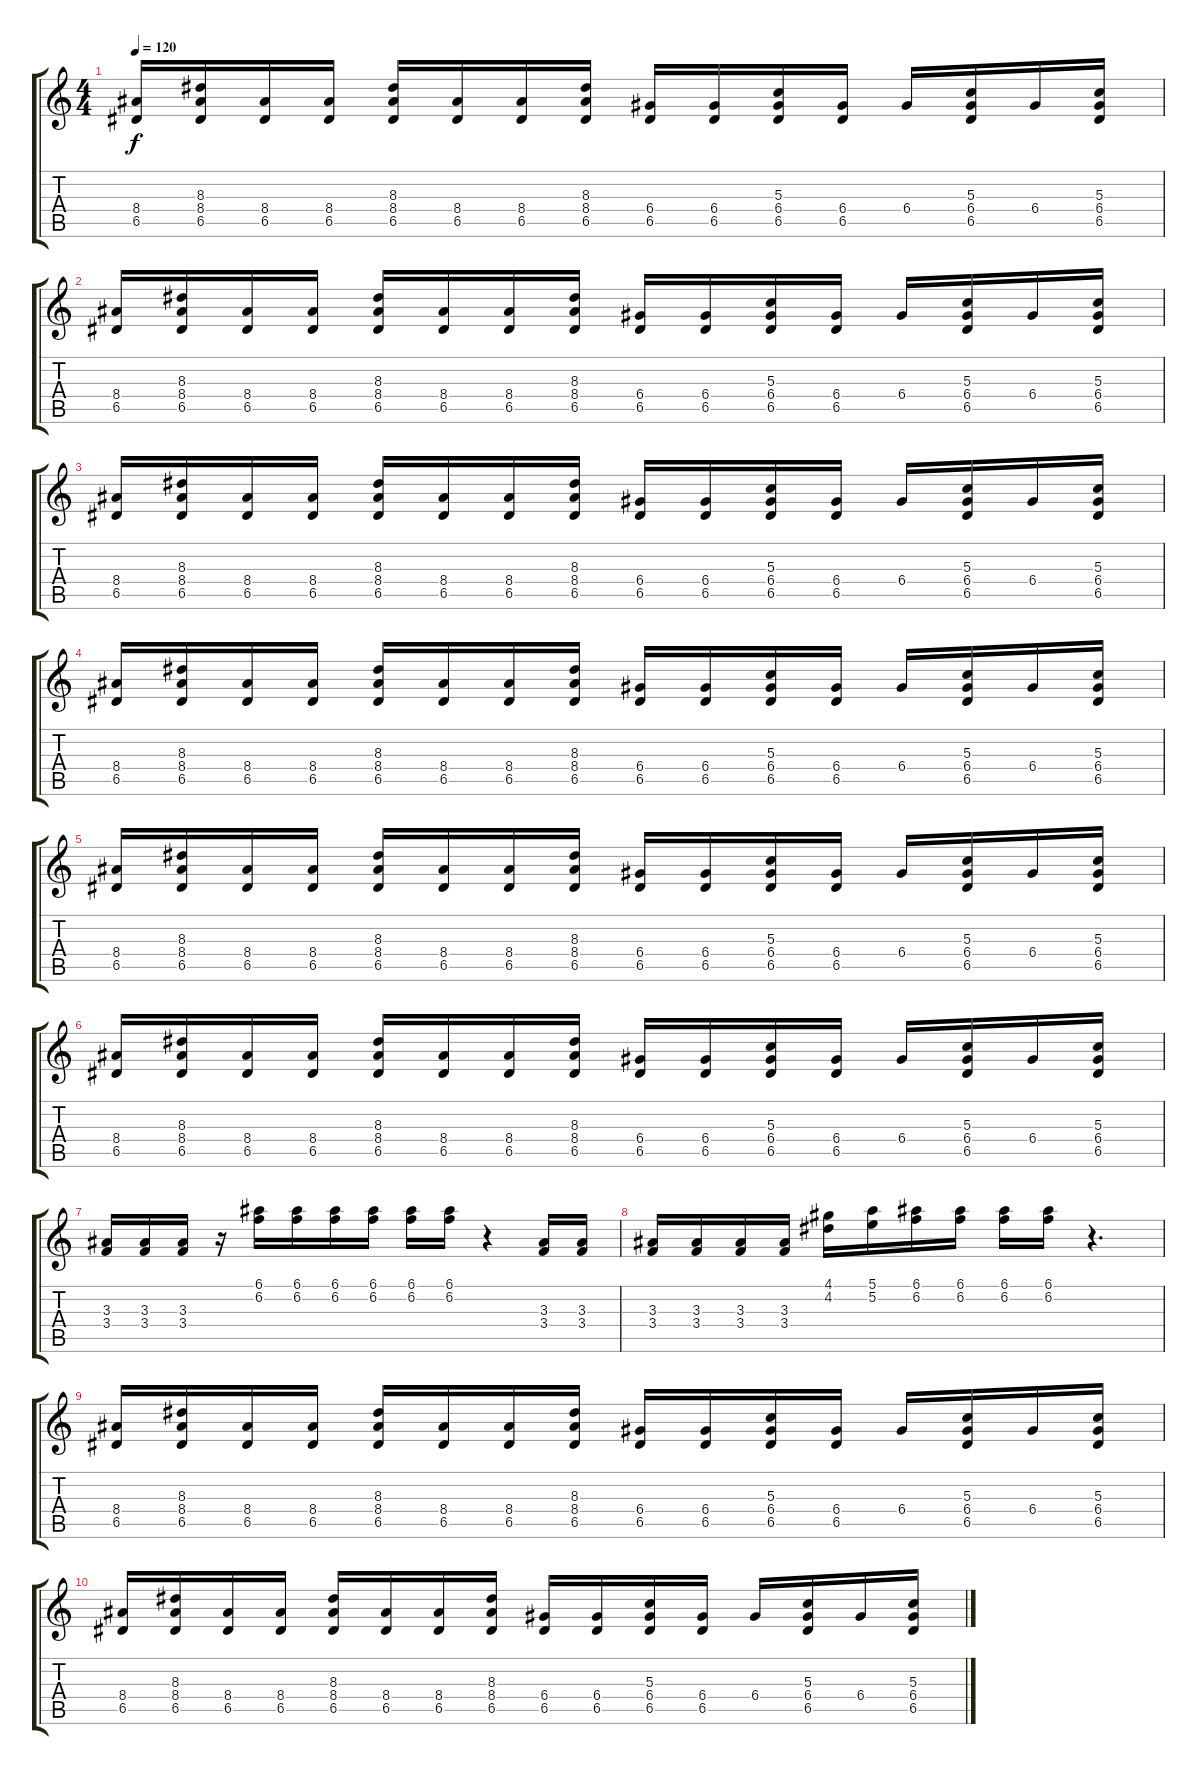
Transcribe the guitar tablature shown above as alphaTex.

\track "" {instrument electricguitarmuted}
\staff {score tabs}
\tuning (E4 B3 G3 D3 A2 E2) {hide}
\ts (4 4)
\tempo 120
\clef g2
\ks c
(8.4 6.5).16{dy f} (8.3 8.4 6.5).16 (8.4 6.5).16 (8.4 6.5).16 (8.3 8.4 6.5).16 (8.4 6.5).16 (8.4 6.5).16 (8.3 8.4 6.5).16 (6.4 6.5).16 (6.4 6.5).16 (5.3 6.4 6.5).16 (6.4 6.5).16 6.4.16 (5.3 6.4 6.5).16 6.4.16 (5.3 6.4 6.5).16 |
(8.4 6.5).16 (8.3 8.4 6.5).16 (8.4 6.5).16 (8.4 6.5).16 (8.3 8.4 6.5).16 (8.4 6.5).16 (8.4 6.5).16 (8.3 8.4 6.5).16 (6.4 6.5).16 (6.4 6.5).16 (5.3 6.4 6.5).16 (6.4 6.5).16 6.4.16 (5.3 6.4 6.5).16 6.4.16 (5.3 6.4 6.5).16 |
(8.4 6.5).16 (8.3 8.4 6.5).16 (8.4 6.5).16 (8.4 6.5).16 (8.3 8.4 6.5).16 (8.4 6.5).16 (8.4 6.5).16 (8.3 8.4 6.5).16 (6.4 6.5).16 (6.4 6.5).16 (5.3 6.4 6.5).16 (6.4 6.5).16 6.4.16 (5.3 6.4 6.5).16 6.4.16 (5.3 6.4 6.5).16 |
(8.4 6.5).16 (8.3 8.4 6.5).16 (8.4 6.5).16 (8.4 6.5).16 (8.3 8.4 6.5).16 (8.4 6.5).16 (8.4 6.5).16 (8.3 8.4 6.5).16 (6.4 6.5).16 (6.4 6.5).16 (5.3 6.4 6.5).16 (6.4 6.5).16 6.4.16 (5.3 6.4 6.5).16 6.4.16 (5.3 6.4 6.5).16 |
(8.4 6.5).16 (8.3 8.4 6.5).16 (8.4 6.5).16 (8.4 6.5).16 (8.3 8.4 6.5).16 (8.4 6.5).16 (8.4 6.5).16 (8.3 8.4 6.5).16 (6.4 6.5).16 (6.4 6.5).16 (5.3 6.4 6.5).16 (6.4 6.5).16 6.4.16 (5.3 6.4 6.5).16 6.4.16 (5.3 6.4 6.5).16 |
(8.4 6.5).16 (8.3 8.4 6.5).16 (8.4 6.5).16 (8.4 6.5).16 (8.3 8.4 6.5).16 (8.4 6.5).16 (8.4 6.5).16 (8.3 8.4 6.5).16 (6.4 6.5).16 (6.4 6.5).16 (5.3 6.4 6.5).16 (6.4 6.5).16 6.4.16 (5.3 6.4 6.5).16 6.4.16 (5.3 6.4 6.5).16 |
(3.3 3.4).16 (3.3 3.4).16 (3.3 3.4).16 r.16 (6.1 6.2).16 (6.1 6.2).16 (6.1 6.2).16 (6.1 6.2).16 (6.1 6.2).16 (6.1 6.2).16 r.4 (3.3 3.4).16 (3.3 3.4).16 |
(3.3 3.4).16 (3.3 3.4).16 (3.3 3.4).16 (3.3 3.4).16 (4.1 4.2).16 (5.1 5.2).16 (6.1 6.2).16 (6.1 6.2).16 (6.1 6.2).16 (6.1 6.2).16 r.4{d} |
(8.4 6.5).16 (8.3 8.4 6.5).16 (8.4 6.5).16 (8.4 6.5).16 (8.3 8.4 6.5).16 (8.4 6.5).16 (8.4 6.5).16 (8.3 8.4 6.5).16 (6.4 6.5).16 (6.4 6.5).16 (5.3 6.4 6.5).16 (6.4 6.5).16 6.4.16 (5.3 6.4 6.5).16 6.4.16 (5.3 6.4 6.5).16 |
(8.4 6.5).16 (8.3 8.4 6.5).16 (8.4 6.5).16 (8.4 6.5).16 (8.3 8.4 6.5).16 (8.4 6.5).16 (8.4 6.5).16 (8.3 8.4 6.5).16 (6.4 6.5).16 (6.4 6.5).16 (5.3 6.4 6.5).16 (6.4 6.5).16 6.4.16 (5.3 6.4 6.5).16 6.4.16 (5.3 6.4 6.5).16
